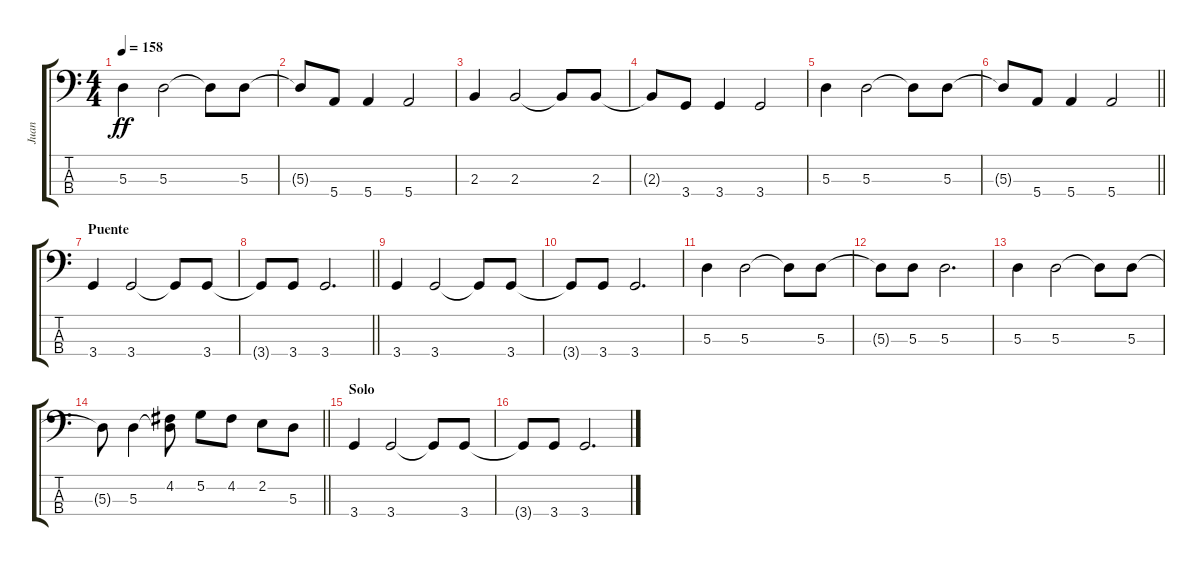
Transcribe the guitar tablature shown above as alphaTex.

\track ("Juan" "Juan") {instrument electricbassfinger}
\staff {score tabs}
\tuning (G2 D2 A1 E1) {hide}
\ts (4 4)
\tempo 158
\clef f4
\ks c
5.3.4{dy ff} 5.3.2 5.3{t}.8 5.3.8 |
5.3{t}.8 5.4.8 5.4.4 5.4.2 |
2.3.4 2.3.2 2.3{t}.8 2.3.8 |
2.3{t}.8 3.4.8 3.4.4 3.4.2 |
5.3.4 5.3.2 5.3{t}.8 5.3.8 |
\barLineRight lightlight
5.3{t}.8 5.4.8 5.4.4 5.4.2 |
\section ("" "Puente")
3.4.4 3.4.2 3.4{t}.8 3.4.8 |
\barLineRight lightlight
3.4{t}.8 3.4.8 3.4.2{d} |
3.4.4 3.4.2 3.4{t}.8 3.4.8 |
3.4{t}.8 3.4.8 3.4.2{d} |
5.3.4 5.3.2 5.3{t}.8 5.3.8 |
5.3{t}.8 5.3.8 5.3.2{d} |
5.3.4 5.3.2 5.3{t}.8 5.3.8 |
\barLineRight lightlight
5.3{t}.8 5.3.4 (4.2 5.3{t}).8 5.2.8 4.2.8 2.2.8 5.3.8 |
\section ("" "Solo")
3.4.4 3.4.2 3.4{t}.8 3.4.8 |
3.4{t}.8 3.4.8 3.4.2{d}
